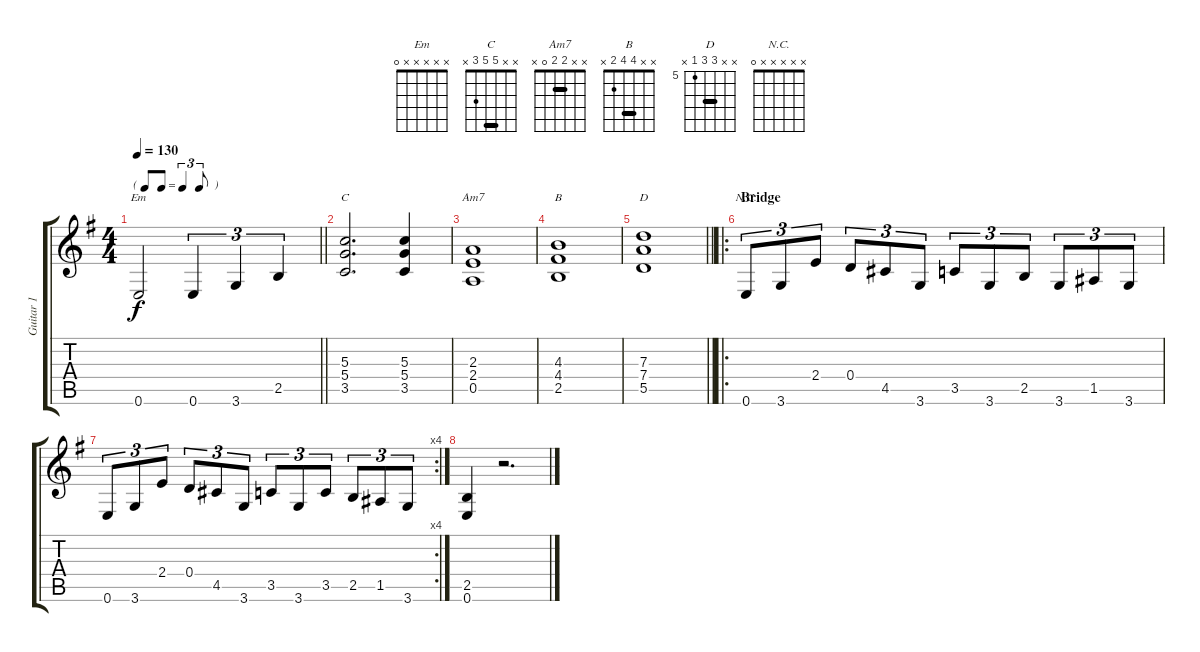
\track ("Guitar 1" "Guitar 1") {instrument overdrivenguitar}
\staff {score tabs}
\tuning (E4 B3 G3 D3 A2 E2) {hide}
\chord ("Em" x x x x x 0)
\chord ("C" x x 5 5 3 x) {barre 5}
\chord ("Am7" x x 2 2 0 x) {barre 2}
\chord ("B" x x 4 4 2 x) {barre 4}
\chord ("D" x x 7 7 5 x) {firstfret 5 barre 7}
\chord ("N.C." x x x x x 0)
\ts (4 4)
\tf triplet8th
\tempo 130
\clef g2
\barLineRight lightlight
\ks eminor
0.6.2{ch "Em" dy f} 0.6.4{tu (3 2)} 3.6.4{tu (3 2)} 2.5.4{tu (3 2)} |
(5.3 5.4 3.5).2{d ch "C"} (5.3 5.4 3.5).4 |
(2.3 2.4 0.5).1{ch "Am7"} |
(4.3 4.4 2.5).1{ch "B"} |
\barLineRight lightlight
(7.3 7.4 5.5).1{ch "D"} |
\ro
\section ("" "Bridge")
0.6.8{tu (3 2) ch "N.C."} 3.6.8{tu (3 2)} 2.4.8{tu (3 2)} 0.4.8{tu (3 2)} 4.5.8{tu (3 2)} 3.6.8{tu (3 2)} 3.5.8{tu (3 2)} 3.6.8{tu (3 2)} 2.5.8{tu (3 2)} 3.6.8{tu (3 2)} 1.5.8{tu (3 2)} 3.6.8{tu (3 2)} |
\rc 4
0.6.8{tu (3 2)} 3.6.8{tu (3 2)} 2.4.8{tu (3 2)} 0.4.8{tu (3 2)} 4.5.8{tu (3 2)} 3.6.8{tu (3 2)} 3.5.8{tu (3 2)} 3.6.8{tu (3 2)} 3.5.8{tu (3 2)} 2.5.8{tu (3 2)} 1.5.8{tu (3 2)} 3.6.8{tu (3 2)} |
(2.5 0.6).4 r.2{d}
